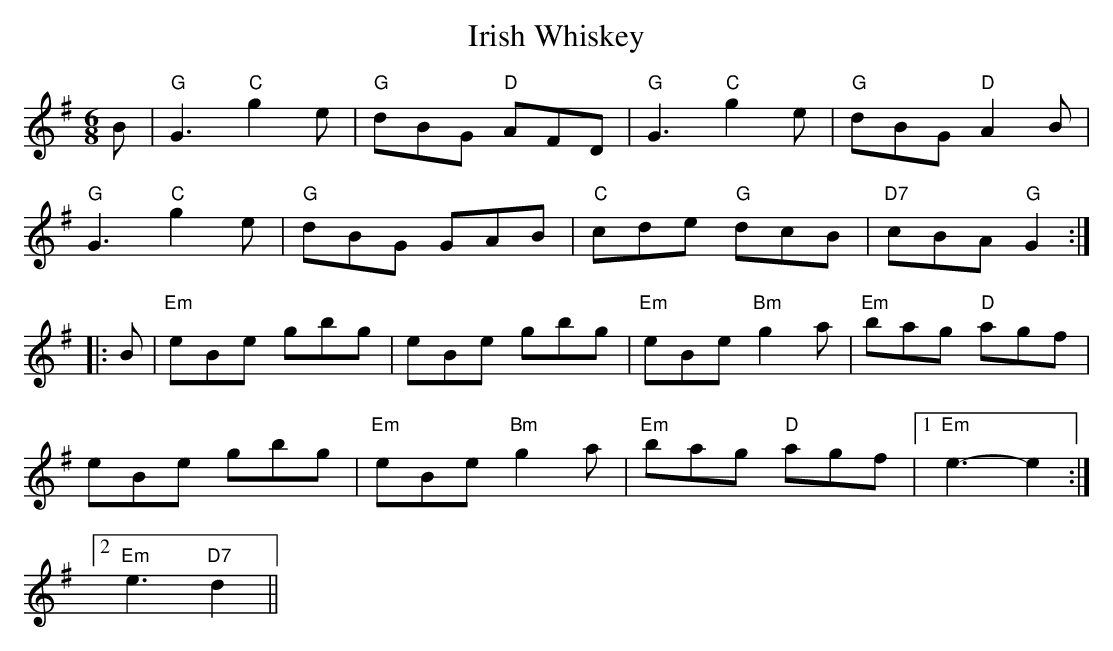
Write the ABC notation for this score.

X:1
T:Irish Whiskey
M:6/8
K:G
B|"G"G3 "C"g2e|"G"dBG "D"AFD|"G"G3 "C"g2e|"G"dBG "D"A2B|
"G"G3 "C"g2e|"G"dBG GAB|"C"cde "G"dcB|"D7"cBA "G"G2::
B|"Em"eBe gbg|eBe gbg|"Em"eBe "Bm"g2a|"Em"bag "D"agf|
eBe gbg|"Em"eBe "Bm"g2a|"Em"bag "D"agf| [1"Em"e3 -e2:|
[2"Em"e3 "D7"d2||
